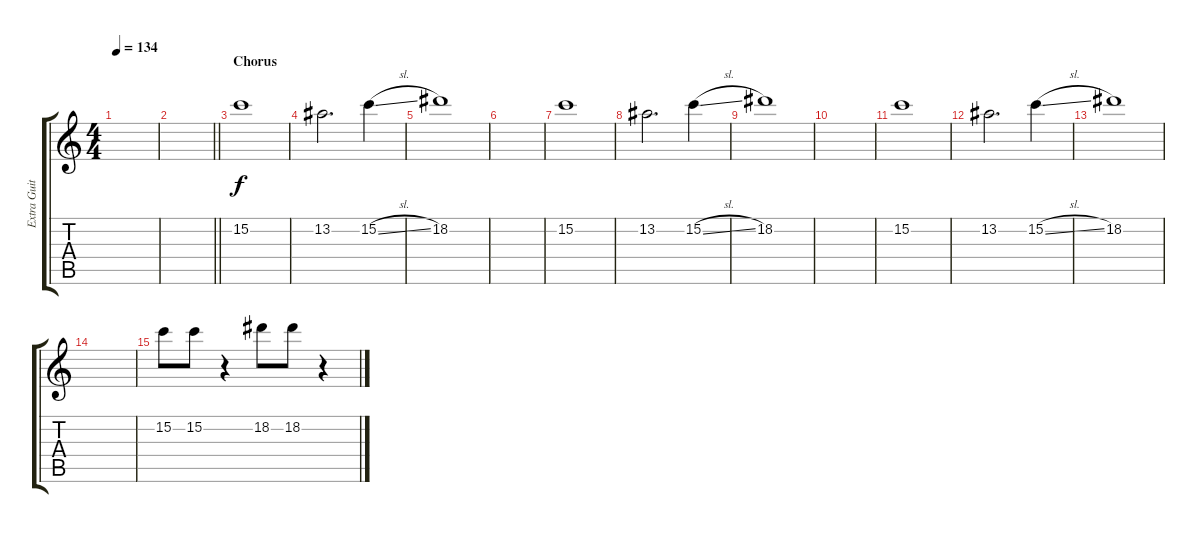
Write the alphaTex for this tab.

\track ("Extra Guitar (Chorus Lead)" "Extra Guit") {instrument distortionguitar}
\staff {score tabs}
\tuning (D4 A3 F3 C3 G2 C2) {hide}
\ts (4 4)
\tempo 134
\clef g2
\ks c
|
\barLineRight lightlight
|
\section ("" "Chorus")
15.2.1 |
13.2.2{d} 15.2{sl}.4 |
18.2.1 |
|
15.2.1 |
13.2.2{d} 15.2{sl}.4 |
18.2.1 |
|
15.2.1 |
13.2.2{d} 15.2{sl}.4 |
18.2.1 |
|
15.2.8 15.2.8 r.4 18.2.8 18.2.8 r.4
